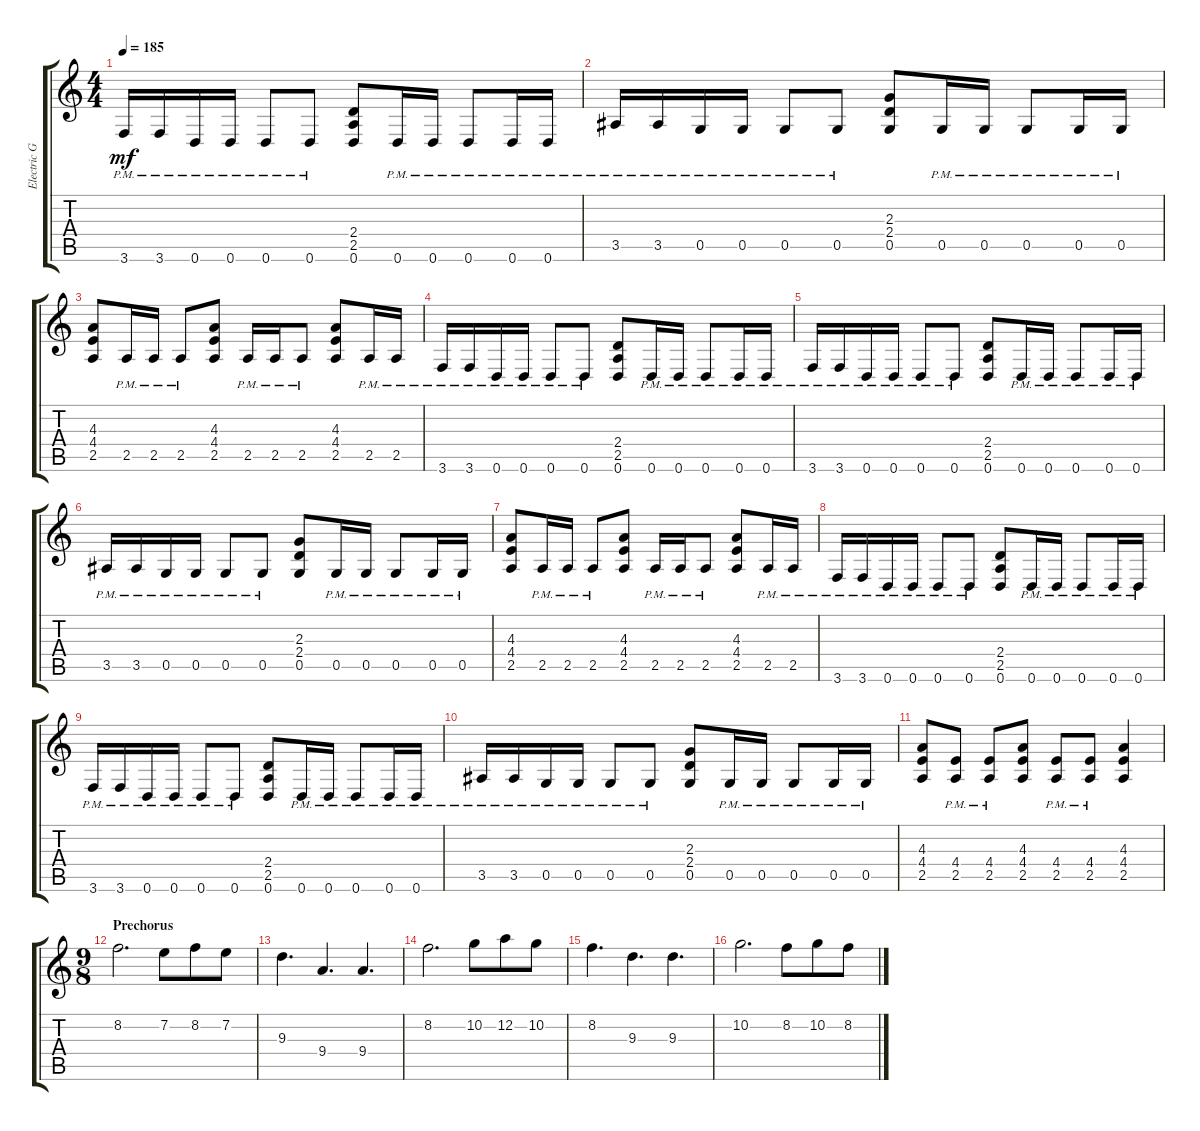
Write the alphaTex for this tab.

\track ("Electric Guitar" "Electric G") {instrument distortionguitar}
\staff {score tabs}
\tuning (D4 A3 F3 C3 G2 D2) {hide}
\ts (4 4)
\tempo 185
\clef g2
\ks c
3.6{pm}.16{dy mf} 3.6{pm}.16 0.6{pm}.16 0.6{pm}.16 0.6{pm}.8 0.6{pm}.8 (2.4 2.5 0.6).8 0.6{pm}.16 0.6{pm}.16 0.6{pm}.8 0.6{pm}.16 0.6{pm}.16 |
3.5{pm}.16 3.5{pm}.16 0.5{pm}.16 0.5{pm}.16 0.5{pm}.8 0.5{pm}.8 (2.3 2.4 0.5).8 0.5{pm}.16 0.5{pm}.16 0.5{pm}.8 0.5{pm}.16 0.5{pm}.16 |
(4.3 4.4 2.5).8 2.5{pm}.16 2.5{pm}.16 2.5{pm}.8 (4.3 4.4 2.5).8 2.5{pm}.16 2.5{pm}.16 2.5{pm}.8 (4.3 4.4 2.5).8 2.5{pm}.16 2.5{pm}.16 |
3.6{pm}.16 3.6{pm}.16 0.6{pm}.16 0.6{pm}.16 0.6{pm}.8 0.6{pm}.8 (2.4 2.5 0.6).8 0.6{pm}.16 0.6{pm}.16 0.6{pm}.8 0.6{pm}.16 0.6{pm}.16 |
3.6{pm}.16 3.6{pm}.16 0.6{pm}.16 0.6{pm}.16 0.6{pm}.8 0.6{pm}.8 (2.4 2.5 0.6).8 0.6{pm}.16 0.6{pm}.16 0.6{pm}.8 0.6{pm}.16 0.6{pm}.16 |
3.5{pm}.16 3.5{pm}.16 0.5{pm}.16 0.5{pm}.16 0.5{pm}.8 0.5{pm}.8 (2.3 2.4 0.5).8 0.5{pm}.16 0.5{pm}.16 0.5{pm}.8 0.5{pm}.16 0.5{pm}.16 |
(4.3 4.4 2.5).8 2.5{pm}.16 2.5{pm}.16 2.5{pm}.8 (4.3 4.4 2.5).8 2.5{pm}.16 2.5{pm}.16 2.5{pm}.8 (4.3 4.4 2.5).8 2.5{pm}.16 2.5{pm}.16 |
3.6{pm}.16 3.6{pm}.16 0.6{pm}.16 0.6{pm}.16 0.6{pm}.8 0.6{pm}.8 (2.4 2.5 0.6).8 0.6{pm}.16 0.6{pm}.16 0.6{pm}.8 0.6{pm}.16 0.6{pm}.16 |
3.6{pm}.16 3.6{pm}.16 0.6{pm}.16 0.6{pm}.16 0.6{pm}.8 0.6{pm}.8 (2.4 2.5 0.6).8 0.6{pm}.16 0.6{pm}.16 0.6{pm}.8 0.6{pm}.16 0.6{pm}.16 |
3.5{pm}.16 3.5{pm}.16 0.5{pm}.16 0.5{pm}.16 0.5{pm}.8 0.5{pm}.8 (2.3 2.4 0.5).8 0.5{pm}.16 0.5{pm}.16 0.5{pm}.8 0.5{pm}.16 0.5{pm}.16 |
(4.3 4.4 2.5).8 (4.4{pm} 2.5{pm}).8 (4.4{pm} 2.5{pm}).8 (4.3 4.4 2.5).8 (4.4{pm} 2.5{pm}).8 (4.4{pm} 2.5{pm}).8 (4.3 4.4 2.5).4 |
\ts (9 8)
\section ("" "Prechorus")
8.2.2{d} 7.2.8 8.2.8 7.2.8 |
9.3.4{d} 9.4.4{d} 9.4.4{d} |
8.2.2{d} 10.2.8 12.2.8 10.2.8 |
8.2.4{d} 9.3.4{d} 9.3.4{d} |
10.2.2{d} 8.2.8 10.2.8 8.2.8
